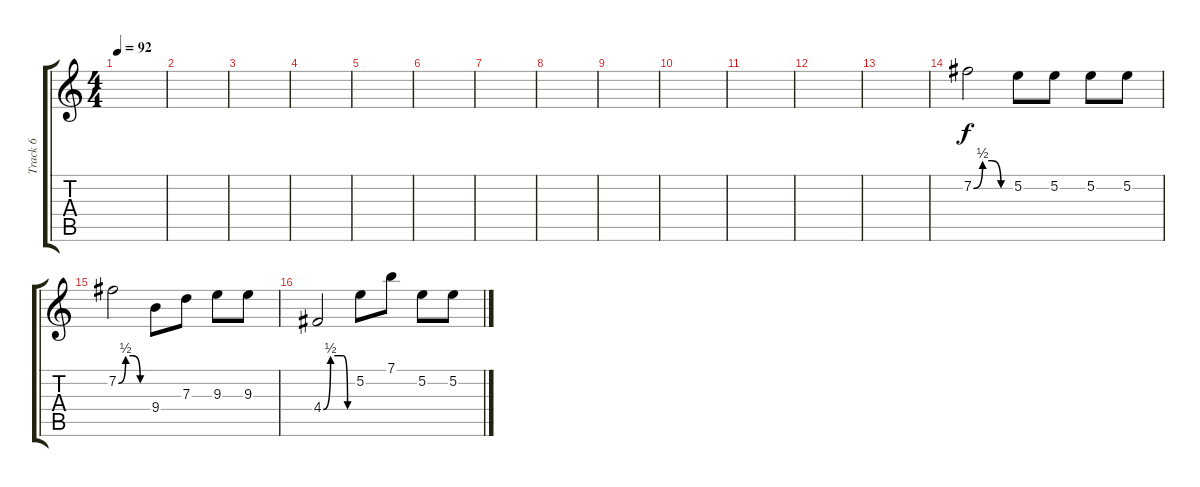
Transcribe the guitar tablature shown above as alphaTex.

\track ("Track 6" "Track 6") {instrument distortionguitar}
\staff {score tabs}
\tuning (E4 B3 G3 D3 A2 E2) {hide}
\ts (4 4)
\tempo 92
\clef g2
\ks c
|
|
|
|
|
|
|
|
|
|
|
|
|
7.2{be (custom 0 0 15 2 30 2 45 0 60 0)}.2 5.2.8 5.2.8 5.2.8 5.2.8 |
7.2{be (custom 0 0 15 2 30 2 45 0 60 0)}.2 9.4.8 7.3.8 9.3.8 9.3.8 |
4.4{be (custom 0 0 15 2 30 2 41 2 50 0 60 0)}.2 5.2.8 7.1.8 5.2.8 5.2.8
